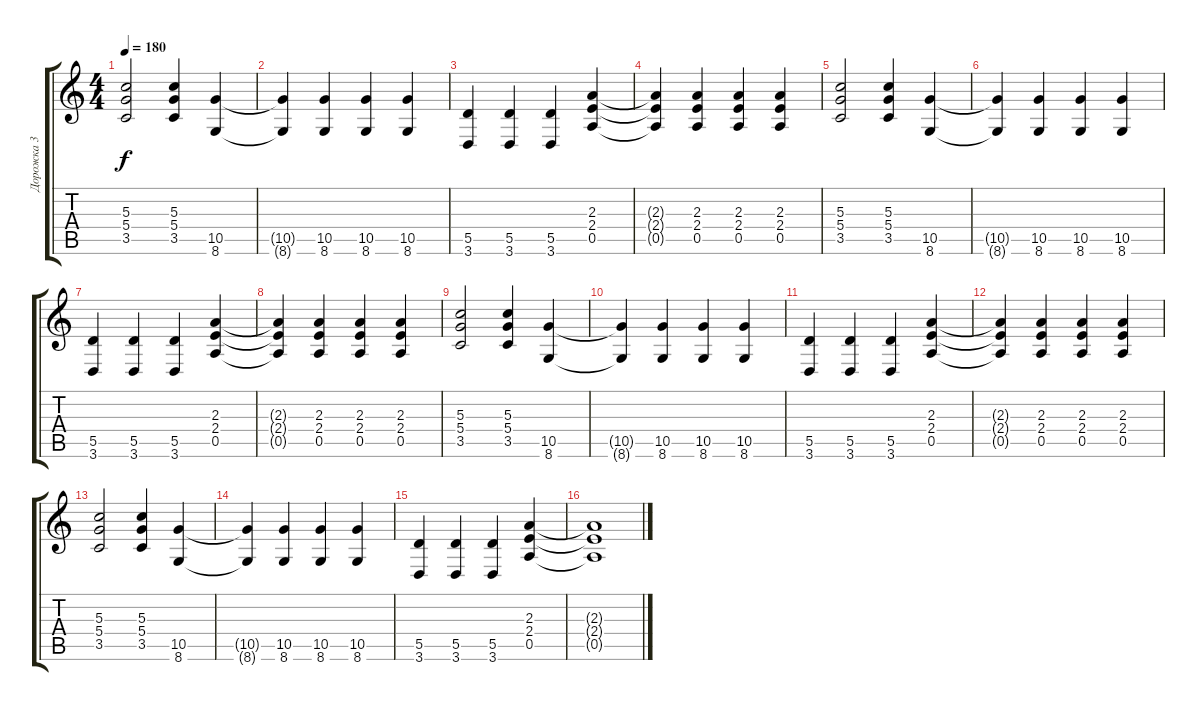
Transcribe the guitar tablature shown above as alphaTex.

\track ("Дорожка 3" "Дорожка 3") {instrument distortionguitar}
\staff {score tabs}
\tuning (E4 B3 G3 D3 A2 B1) {hide}
\ts (4 4)
\tempo 180
\clef g2
\ks c
(5.3 5.4 3.5).2{dy f} (5.3 5.4 3.5).4 (10.5 8.6).4 |
(10.5{t} 8.6{t}).4 (10.5 8.6).4 (10.5 8.6).4 (10.5 8.6).4 |
(5.5 3.6).4 (5.5 3.6).4 (5.5 3.6).4 (2.3 2.4 0.5).4 |
(2.3{t} 2.4{t} 0.5{t}).4 (2.3 2.4 0.5).4 (2.3 2.4 0.5).4 (2.3 2.4 0.5).4 |
(5.3 5.4 3.5).2 (5.3 5.4 3.5).4 (10.5 8.6).4 |
(10.5{t} 8.6{t}).4 (10.5 8.6).4 (10.5 8.6).4 (10.5 8.6).4 |
(5.5 3.6).4 (5.5 3.6).4 (5.5 3.6).4 (2.3 2.4 0.5).4 |
(2.3{t} 2.4{t} 0.5{t}).4 (2.3 2.4 0.5).4 (2.3 2.4 0.5).4 (2.3 2.4 0.5).4 |
(5.3 5.4 3.5).2 (5.3 5.4 3.5).4 (10.5 8.6).4 |
(10.5{t} 8.6{t}).4 (10.5 8.6).4 (10.5 8.6).4 (10.5 8.6).4 |
(5.5 3.6).4 (5.5 3.6).4 (5.5 3.6).4 (2.3 2.4 0.5).4 |
(2.3{t} 2.4{t} 0.5{t}).4 (2.3 2.4 0.5).4 (2.3 2.4 0.5).4 (2.3 2.4 0.5).4 |
(5.3 5.4 3.5).2 (5.3 5.4 3.5).4 (10.5 8.6).4 |
(10.5{t} 8.6{t}).4 (10.5 8.6).4 (10.5 8.6).4 (10.5 8.6).4 |
(5.5 3.6).4 (5.5 3.6).4 (5.5 3.6).4 (2.3 2.4 0.5).4 |
(2.3{t} 2.4{t} 0.5{t}).1
